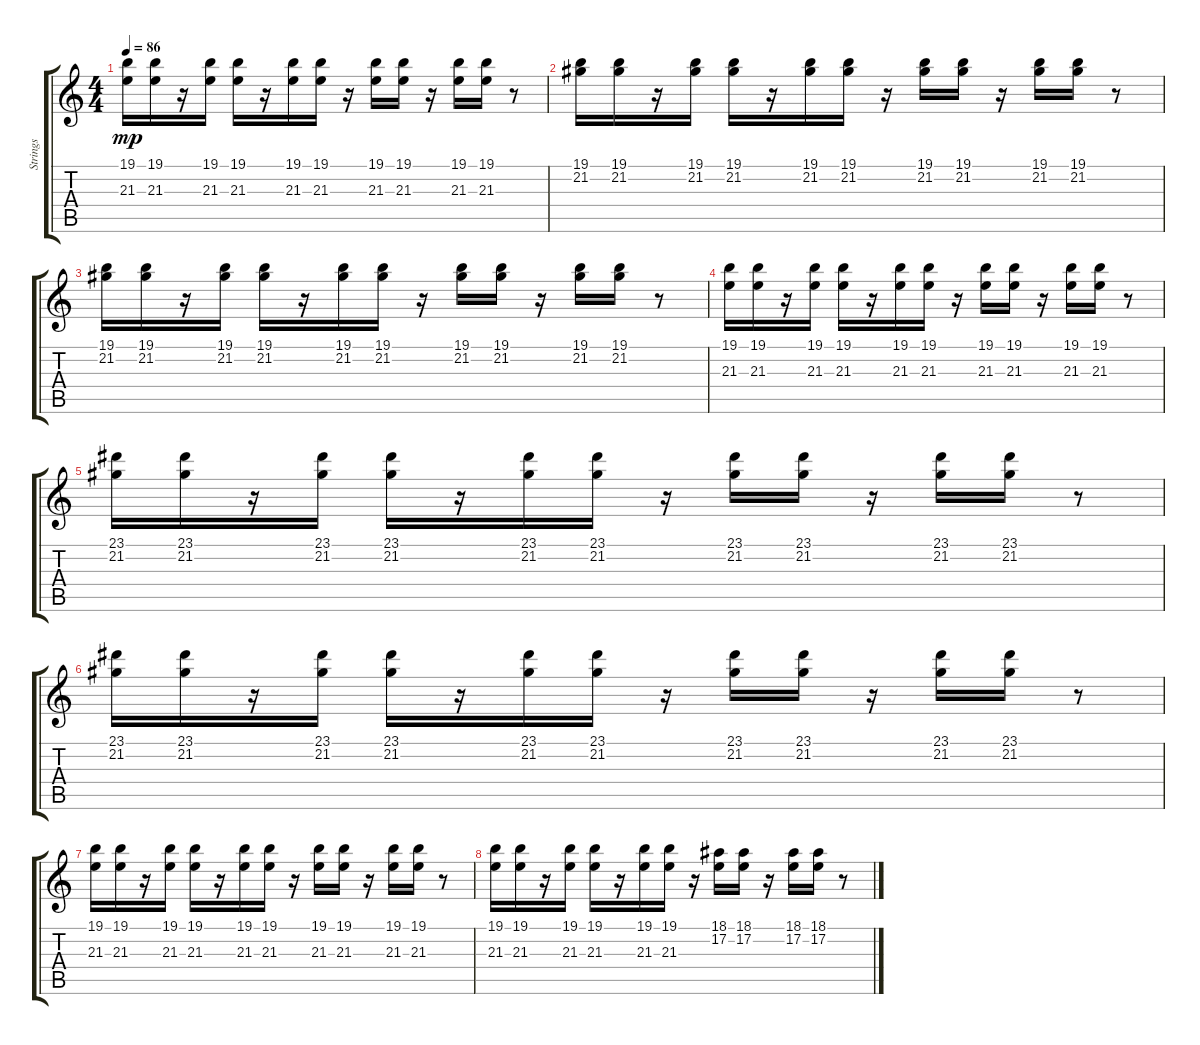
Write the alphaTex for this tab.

\track ("Strings" "Strings") {instrument stringensemble1}
\staff {score tabs}
\tuning (E4 B3 G3 D3 A2 E2) {hide}
\ts (4 4)
\tempo 86
\clef g2
\ks c
(19.1 21.3).16{dy mp} (19.1 21.3).16 r.16 (19.1 21.3).16 (19.1 21.3).16 r.16 (19.1 21.3).16 (19.1 21.3).16 r.16 (19.1 21.3).16 (19.1 21.3).16 r.16 (19.1 21.3).16 (19.1 21.3).16 r.8 |
(19.1 21.2).16 (19.1 21.2).16 r.16 (19.1 21.2).16 (19.1 21.2).16 r.16 (19.1 21.2).16 (19.1 21.2).16 r.16 (19.1 21.2).16 (19.1 21.2).16 r.16 (19.1 21.2).16 (19.1 21.2).16 r.8 |
(19.1 21.2).16 (19.1 21.2).16 r.16 (19.1 21.2).16 (19.1 21.2).16 r.16 (19.1 21.2).16 (19.1 21.2).16 r.16 (19.1 21.2).16 (19.1 21.2).16 r.16 (19.1 21.2).16 (19.1 21.2).16 r.8 |
(19.1 21.3).16 (19.1 21.3).16 r.16 (19.1 21.3).16 (19.1 21.3).16 r.16 (19.1 21.3).16 (19.1 21.3).16 r.16 (19.1 21.3).16 (19.1 21.3).16 r.16 (19.1 21.3).16 (19.1 21.3).16 r.8 |
(23.1 21.2).16 (23.1 21.2).16 r.16 (23.1 21.2).16 (23.1 21.2).16 r.16 (23.1 21.2).16 (23.1 21.2).16 r.16 (23.1 21.2).16 (23.1 21.2).16 r.16 (23.1 21.2).16 (23.1 21.2).16 r.8 |
(23.1 21.2).16 (23.1 21.2).16 r.16 (23.1 21.2).16 (23.1 21.2).16 r.16 (23.1 21.2).16 (23.1 21.2).16 r.16 (23.1 21.2).16 (23.1 21.2).16 r.16 (23.1 21.2).16 (23.1 21.2).16 r.8 |
(19.1 21.3).16 (19.1 21.3).16 r.16 (19.1 21.3).16 (19.1 21.3).16 r.16 (19.1 21.3).16 (19.1 21.3).16 r.16 (19.1 21.3).16 (19.1 21.3).16 r.16 (19.1 21.3).16 (19.1 21.3).16 r.8 |
(19.1 21.3).16 (19.1 21.3).16 r.16 (19.1 21.3).16 (19.1 21.3).16 r.16 (19.1 21.3).16 (19.1 21.3).16 r.16 (18.1 17.2).16 (18.1 17.2).16 r.16 (18.1 17.2).16 (18.1 17.2).16 r.8
